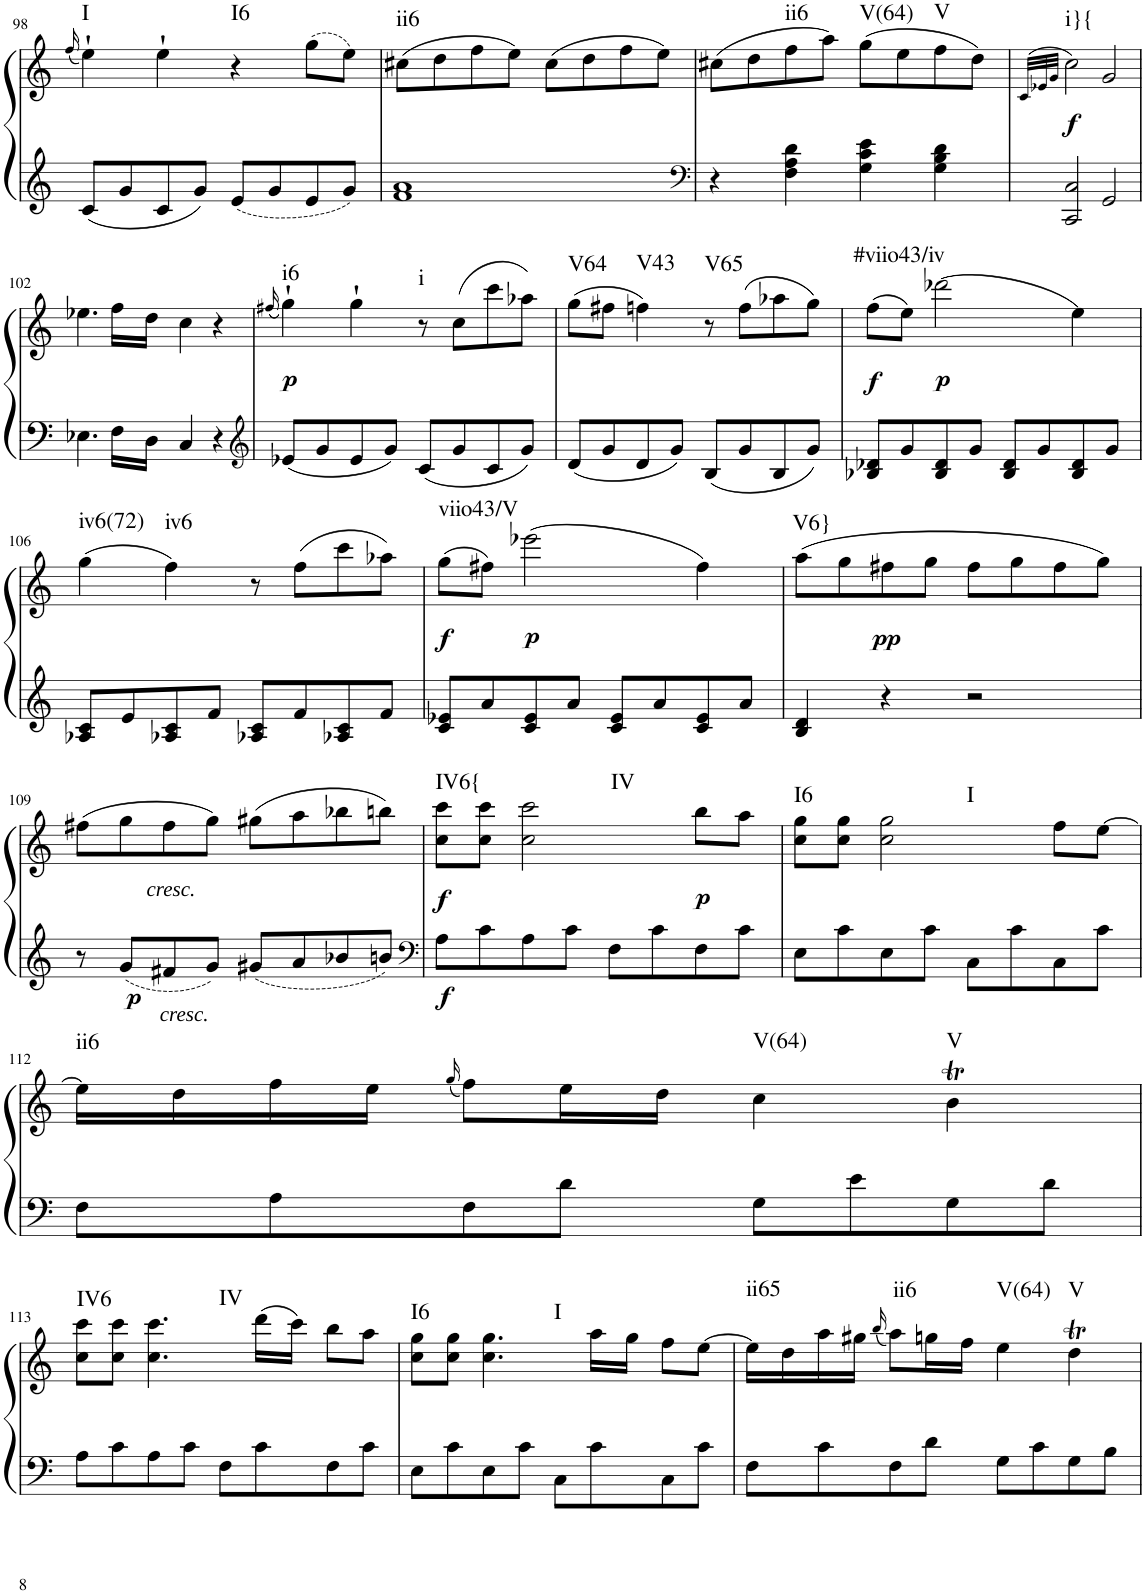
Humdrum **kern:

**kern	**kern	**dynam	**harte
*part1	*part1	*part1	*part1
*staff2	*staff1	*staff1/2	*
*I"Klavier linke Hand	*	*	*
!!LO:PB:g=z
*clefG2	*clefG2	*	*
*k[]	*k[]	*	*
*M4/4	*M4/4	*	*
=98	=98	=98	=98
.	(16qff/	.	.
!	!	!	!LO:H:kt=I
8c/L	4ee`\)	.	N
8g/	.	.	.
8c/	4ee`\	.	.
8g/J	.	.	.
!	!	!	!LO:H:kt=I6
8e/L	4r	.	N
8g/	.	.	.
8e/	(8gg\L	.	.
8g/J	8ee\J)	.	.
=99	=99	=99	=99
!	!	!	!LO:H:kt=ii6
1f 1a	(8cc#X\L	.	N
.	8dd\	.	.
.	8ff\	.	.
.	8ee\J)	.	.
.	(8cc#\L	.	.
.	8dd\	.	.
.	8ff\	.	.
.	8ee\J)	.	.
=100	=100	=100	=100
*clefF4	*	*	*
4r	(8cc#X\L	.	.
.	8dd\	.	.
!	!	!	!LO:H:kt=ii6
4F\ 4A\ 4d\	8ff\	.	N
.	8aa\J)	.	.
!	!	!	!LO:H:kt=V(64)
4G\ 4c\ 4e\	(8gg\L	.	N
.	8ee\	.	.
!	!	!	!LO:H:kt=V
4G\ 4B\ 4d\	8ff\	.	N
.	8dd\J)	.	.
=101	=101	=101	=101
.	(>32qc/LLL	.	.
.	32qe-X/	.	.
.	32qg/JJJ	.	.
!	!	!LO:DY:b	!LO:H:kt=i}{
2CC/ 2C/	2cc\)	f	N
2GG/	2g/	.	.
!!LO:LB:g=z
=102	=102	=102	=102
4.E-X\	4.ee-X\	.	.
16F\LL	16ff\LL	.	.
16D\JJ	16dd\JJ	.	.
4C/	4cc\	.	.
4r	4r	.	.
=103	=103	=103	=103
*clefG2	*	*	*
.	(16qff#X/	.	.
!	!	!LO:DY:b	!LO:H:kt=i6
8e-X/L	4gg`\)	p	N
8g/	.	.	.
8e-/	4gg`\	.	.
8g/J	.	.	.
!	!	!	!LO:H:kt=i
8c/L	8r	.	N
8g/	(8cc\L	.	.
8c/	8ccc\	.	.
8g/J	8aa-X\J)	.	.
=104	=104	=104	=104
!	!	!	!LO:H:kt=V64
8d/L	(8gg\L	.	N
8g/	8ff#X\J	.	.
!	!	!	!LO:H:kt=V43
8d/	4ffn\)	.	N
8g/J	.	.	.
!	!	!	!LO:H:kt=V65
8B/L	8r	.	N
8g/	(8ff\L	.	.
8B/	8aa-X\	.	.
8g/J	8gg\J)	.	.
=105	=105	=105	=105
!	!	!LO:DY:b	!LO:H:kt=#viio43/iv
8B-X/ 8d-X/L	(8ff\L	f	N
8g/	8ee\J)	.	.
!	!	!LO:DY:b	!
8B-/ 8d-/	(2ddd-X\	p	.
8g/J	.	.	.
8B-/ 8d-/L	.	.	.
8g/	.	.	.
8B-/ 8d-/	4ee\)	.	.
8g/J	.	.	.
!!LO:LB:g=z
=106	=106	=106	=106
!	!	!	!LO:H:kt=iv6(72)
8A-X/ 8c/L	(4gg\	.	N
8e/	.	.	.
!	!	!	!LO:H:kt=iv6
8A-X/ 8c/	4ff\)	.	N
8f/J	.	.	.
8A-X/ 8c/L	8r	.	.
8f/	(8ff\L	.	.
8A-X/ 8c/	8ccc\	.	.
8f/J	8aa-X\J)	.	.
=107	=107	=107	=107
!	!	!LO:DY:b	!LO:H:kt=viio43/V
8c/ 8e-X/L	(8gg\L	f	N
8a/	8ff#X\J)	.	.
!	!	!LO:DY:b	!
8c/ 8e-/	(2eee-X\	p	.
8a/J	.	.	.
8c/ 8e-/L	.	.	.
8a/	.	.	.
8c/ 8e-/	4ff#\)	.	.
8a/J	.	.	.
=108	=108	=108	=108
!	!	!	!LO:H:kt=V6}
4B/ 4d/	(8aa\L	.	N
.	8gg\	.	.
!	!	!LO:DY:b	!
4r	8ff#X\	pp	.
.	8gg\J	.	.
2r	8ff#\L	.	.
.	8gg\	.	.
.	8ff#\	.	.
.	8gg\J)	.	.
!!LO:LB:g=z
=109	=109	=109	=109
8r	(8ff#X\L	.	.
!	!LO:TX:b:i:t=cresc.	!	!
!	!	!LO:DY:b=2	!
8g/L	8gg\	p	.
!LO:TX:b:i:t=cresc.	!	!	!
8f#X/	8ff#\	.	.
8g/J	8gg\J)	.	.
8g#X/L	(8gg#X\L	.	.
8a/	8aa\	.	.
8b-X/	8bb-X\	.	.
8bn/J	8bbn\J)	.	.
=110	=110	=110	=110
*clefF4	*	*	*
!	!	!LO:DY:b=2	!
!	!	!LO:DY:n=1:b	!LO:H:kt=IV6{
8A\L	8cc\ 8ccc\L	f f	N
8c\	8cc\ 8ccc\J	.	.
!	!	!	!LO:H:kt=IV
8A\	2cc\ 2ccc\	.	N
8c\J	.	.	.
8F\L	.	.	.
8c\	.	.	.
!	!	!LO:DY:n=2:b	!
8F\	8bb\L	p	.
8c\J	8aa\J	.	.
=111	=111	=111	=111
!	!	!	!LO:H:kt=I6
8E\L	8cc\ 8gg\L	.	N
8c\	8cc\ 8gg\J	.	.
!	!	!	!LO:H:kt=I
8E\	2cc\ 2gg\	.	N
8c\J	.	.	.
8C\L	.	.	.
8c\	.	.	.
8C\	8ff\L	.	.
8c\J	[8ee\J	.	.
!!LO:LB:g=z
=112	=112	=112	=112
!	!	!	!LO:H:kt=ii6
8F\L	16ee\LL]	.	N
.	16dd\	.	.
8A\	16ff\	.	.
.	16ee\JJ	.	.
.	(16qgg/	.	.
8F\	8ff\L)	.	.
8d\J	16ee\L	.	.
.	16dd\JJ	.	.
!	!	!	!LO:H:kt=V(64)
8G\L	4cc\	.	N
8e\	.	.	.
!	!	!	!LO:H:kt=V
8G\	4bt\	.	N
8d\J	.	.	.
!!LO:LB:g=z
=113	=113	=113	=113
!	!	!	!LO:H:kt=IV6
8A\L	8cc\ 8ccc\L	.	N
8c\	8cc\ 8ccc\J	.	.
!	!	!	!LO:H:kt=IV
8A\	4.cc\ 4.ccc\	.	N
8c\J	.	.	.
8F\L	.	.	.
8c\	(16ddd\LL	.	.
.	16ccc\JJ)	.	.
8F\	8bb\L	.	.
8c\J	8aa\J	.	.
=114	=114	=114	=114
!	!	!	!LO:H:kt=I6
8E\L	8cc\ 8gg\L	.	N
8c\	8cc\ 8gg\J	.	.
!	!	!	!LO:H:kt=I
8E\	4.cc\ 4.gg\	.	N
8c\J	.	.	.
8C\L	.	.	.
8c\	16aa\LL	.	.
.	16gg\JJ	.	.
8C\	8ff\L	.	.
8c\J	[8ee\J	.	.
=115	=115	=115	=115
!	!	!	!LO:H:kt=ii65
8F\L	16ee\LL]	.	N
.	16dd\	.	.
8c\	16aa\	.	.
.	16gg#X\JJ	.	.
.	(16qbb/	.	.
!	!	!	!LO:H:kt=ii6
8F\	8aa\L)	.	N
8d\J	16ggn\L	.	.
.	16ff\JJ	.	.
!	!	!	!LO:H:kt=V(64)
8G\L	4ee\	.	N
8c\	.	.	.
!	!	!	!LO:H:kt=V
8G\	4ddT\	.	N
8B\J	.	.	.
=	=	=	=
*-	*-	*-	*-
